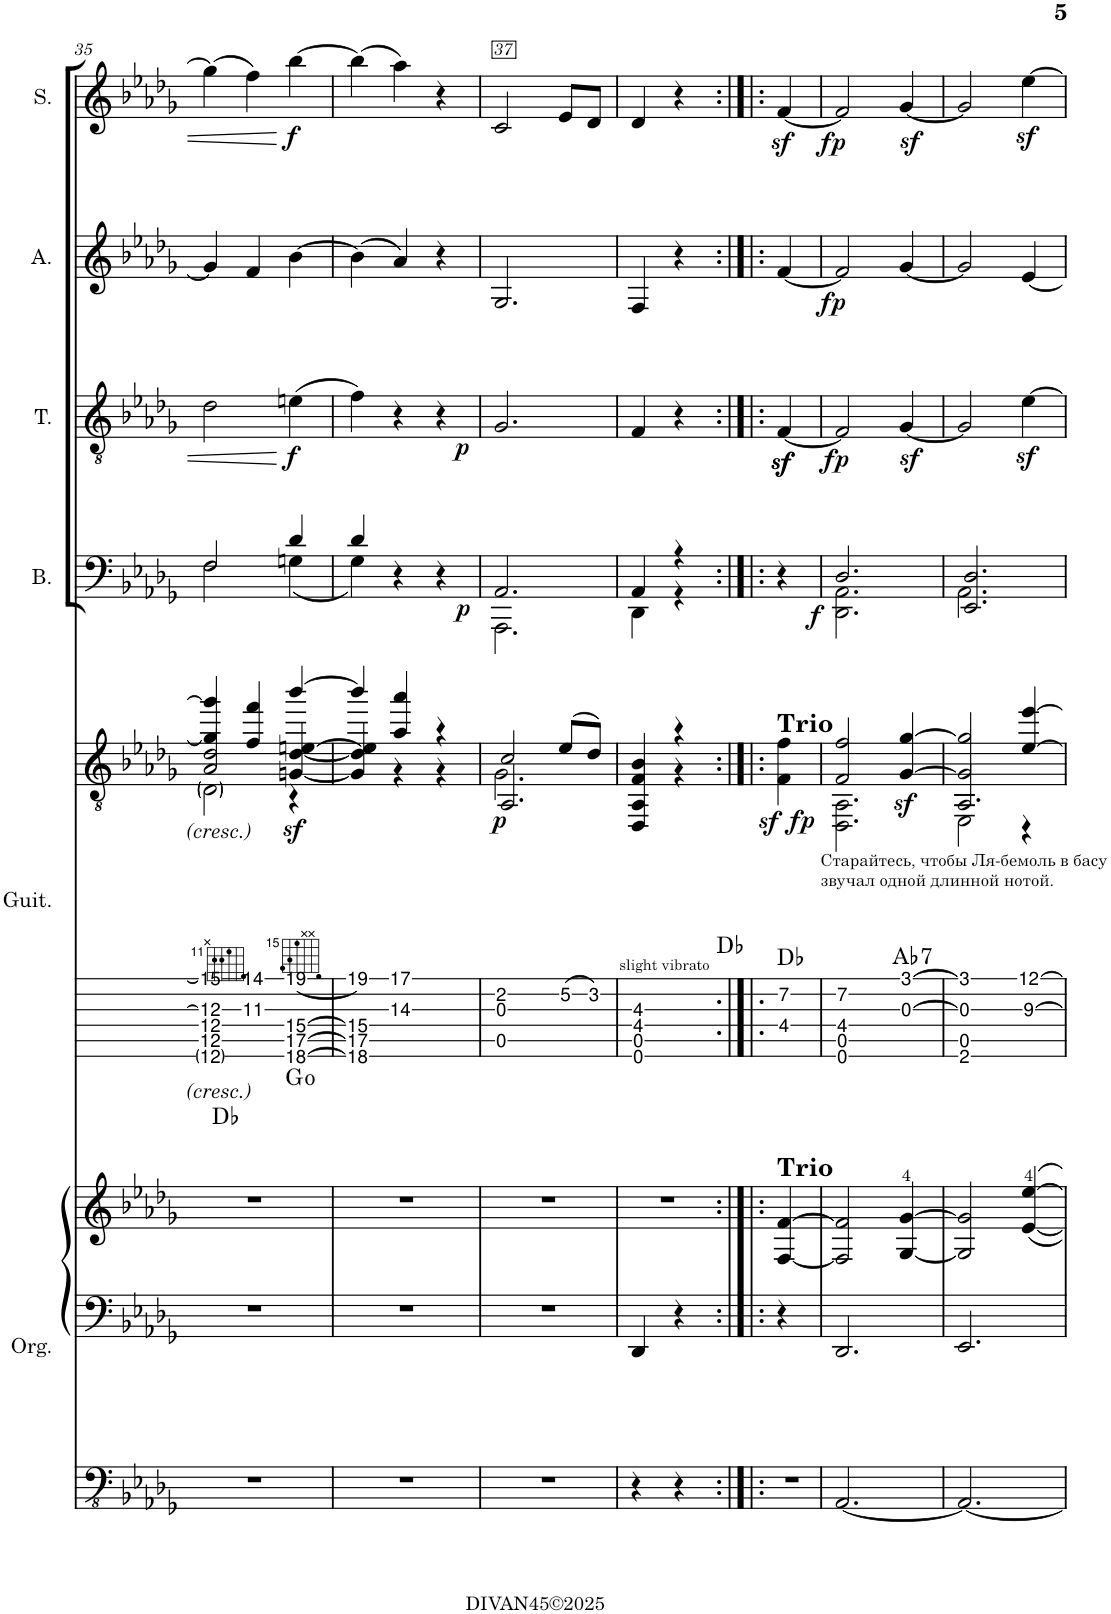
**kern	**kern	**kern	**kern	**kern	**dynam	**harte	**kern	**dynam	**kern	**dynam	**kern	**dynam	**kern	**dynam
*part6	*part6	*part6	*part5	*part5	*part5	*part5	*part4	*part4	*part3	*part3	*part2	*part2	*part1	*part1
*staff9	*staff8	*staff7	*staff6	*staff5	*staff5/6	*	*staff4	*staff4	*staff3	*staff3	*staff2	*staff2	*staff1	*staff1
*I"Pipe Organ	*	*	*I"Guitar D in Eb	*	*	*	*I"Bass	*	*I"Tenor	*	*I"Alto	*	*I"Soprano	*
*I'Org.	*	*	*I'Guit.	*	*	*	*I'B.	*	*I'T.	*	*I'A.	*	*I'S.	*
!!LO:PB:g=z
*clefFv4	*clefF4	*clefG2	*	*clefGv2	*	*	*clefF4	*	*clefGv2	*	*clefG2	*	*clefG2	*
*k[b-e-a-d-g-]	*k[b-e-a-d-g-]	*k[b-e-a-d-g-]	*k[b-e-a-d-g-]	*k[b-e-a-d-g-]	*	*	*k[b-e-a-d-g-]	*	*k[b-e-a-d-g-]	*	*k[b-e-a-d-g-]	*	*k[b-e-a-d-g-]	*
*M3/4	*M3/4	*M3/4	*M3/4	*M3/4	*	*	*M3/4	*	*M3/4	*	*M3/4	*	*M3/4	*
=35	=35	=35	=35	=35	=35	=35	=35	=35	=35	=35	=35	=35	=35	=35
*	*	*	*^	*^	*	*	*^	*	*	*	*	*	*	*
*	*	*	*	*^	*	*^	*	*	*	*	*	*	*	*	*	*	*
2.r	2.r	2.r	4g-] 4gg-]	2A- 2d-	2D-	4g-/] 4gg-/]	2A-/ 2d-/	2D-\	.	Db:maj	2F/	2F\	.	2d-\	.	4g-/]	.	(4gg-\]	.
.	.	.	4f 4ff	.	.	4f/ 4ff/	.	.	.	.	.	.	.	.	.	4f/	.	4ff\)	.
!	!	!	!	!	!	!	!	!	!LO:DY:b	!	!	!	!	!	!LO:DY:b	!	!	!	!LO:DY:b
.	.	.	[<4bb-	[4Gn [4d- [4en	4r	[>4bb-/	[<4Gn/ [<4d-/ [4en/	4r	sf	G:dim	4d-/	(4Gn\	.	(4en\	f	[4b-\	.	[4bb-\	f
*	*	*	*	*v	*v	*	*	*	*	*	*	*	*	*	*	*	*	*	*
*	*	*	*	*	*	*v	*v	*	*	*	*	*	*	*	*	*	*	*
=36	=36	=36	=36	=36	=36	=36	=36	=36	=36	=36	=36	=36	=36	=36	=36	=36	=36
2.r	2.r	2.r	4bb-]	4G] 4d-] 4e]	4bb-/]	4G/] 4d-/] 4e/]	.	.	4d-/	4G-\)	.	4f\)	.	(4b-\]	.	(4bb-\]	.
.	.	.	4a- 4aa-	4r	4a-/ 4aa-/	4r	.	.	4r	2ryy	.	4r	.	4a-/)	.	4aa-\)	.
.	.	.	4r	4r	4r	4r	.	.	4r	.	.	4r	.	4r	.	4r	.
=37	=37	=37	=37	=37	=37	=37	=37	=37	=37	=37	=37	=37	=37	=37	=37	=37	=37
*	*	*	*	*^	*	*^	*	*	*	*	*	*	*	*	*	*	*
!	!	!	!	!	!	!	!	!	!	!	!	!	!	!	!	!	!	!LO:TX:a:i:t=37	!
!	!	!	!	!	!	!	!	!	!LO:DY:b	!	!	!	!LO:DY:b	!	!LO:DY:b	!	!	!	!
2.r	2.r	2.r	2c	2.G-	2.AA-	2c/	2.G-\	2.AA-/	p	.	2.AA-/	2.AAA-\	p	2.G-/	p	2.G-/	.	2c/	.
.	.	.	8e-L	.	.	(8e-/L	.	.	.	.	.	.	.	.	.	.	.	8e-/L	.
.	.	.	8d-J	.	.	8d-/J)	.	.	.	.	.	.	.	.	.	.	.	8d-/J	.
*	*	*	*	*v	*v	*	*	*	*	*	*	*	*	*	*	*	*	*	*
*	*	*	*	*	*	*v	*v	*	*	*	*	*	*	*	*	*	*	*
=38	=38	=38	=38	=38	=38	=38	=38	=38	=38	=38	=38	=38	=38	=38	=38	=38	=38
!	!	!	!LO:TX:a:t=slight vibrato	!	!	!	!	!	!	!	!	!	!	!	!	!	!
4r	4DD-/	2.r	4F 4B-	4DD- 4AA-	4F/ 4B-/	4DD-/ 4AA-/	.	.	4AA-/	4DD-\	.	4F/	.	4F/	.	4d-/	.
4r	4r	.	4r	4r	4r	4r	.	.	4r	4r	.	4r	.	4r	.	4r	.
4ryy	4ryy	.	4ryy	4ryy	4ryy	4ryy	.	Db:maj	4ryy	4ryy	.	4ryy	.	4ryy	.	4ryy	.
=39:|!|:	=39:|!|:	=39:|!|:	=39:|!|:	=39:|!|:	=39:|!|:	=39:|!|:	=39:|!|:	=39:|!|:	=39:|!|:	=39:|!|:	=39:|!|:	=39:|!|:	=39:|!|:	=39:|!|:	=39:|!|:	=39:|!|:	=39:|!|:
!	!	!	!	!	!LO:TX:a:B:t=Trio	!	!	!	!	!	!	!	!	!	!	!	!
!	!	!LO:TX:a:B:t=Trio	!	!	!	!	!	!	!	!	!	!	!	!	!	!	!
!	!	!	!	!	!	!	!LO:DY:b	!	!	!	!	!	!	!	!	!	!
*	*	*	*v	*v	*	*	*	*	*v	*v	*	*	*	*	*	*	*
*	*	*	*	*v	*v	*	*	*	*	*	*	*	*	*	*
4r	4r	[4F/ [4f/	4F 4f	4F\z< 4f\z<	fp	Db:maj	4r	.	[4Fz</	.	[4f/	.	[4fz</	.
=40	=40	=40	=40	=40	=40	=40	=40	=40	=40	=40	=40	=40	=40	=40
*	*	*	*^	*^	*	*	*^	*	*	*	*	*	*	*
*	*	*	*	*	*	*	*	*	*	*^	*	*	*	*	*	*	*
!	!	!	!	!	!LO:TX:b:t=Старайтесь, чтобы Ля-бемоль в басу	!	!	!	!	!	!	!	!	!	!	!	!	!
!	!	!	!	!	!LO:TX:b:t=звучал одной длинной нотой.	!	!	!	!	!	!	!	!	!	!	!	!	!
!	!	!	!	!	!	!	!	!	!	!	!	!LO:DY:b	!	!LO:DY:b	!	!LO:DY:b	!	!LO:DY:b
[2.AAA-/	2.DD-/	2F/] 2f/]	2F 2f	2.DD- 2.AA-	2F/ 2f/	2.DD-\ 2.AA-\	.	.	2.D-/	2.AA-\	2.DD-\	f	2F/]	fp	2f/]	fp	2f/]	fp
!	!	!	!	!	!	!	!LO:DY:b	!LO:H:kt=7	!	!	!	!	!	!	!	!	!	!
.	.	[4G-/ [4g-/	[4G- [4g-	.	[4G-/ [4g-/	.	sf	Ab:7	.	.	.	.	[4G-z</	.	[4g-/	.	[4g-z</	.
=41	=41	=41	=41	=41	=41	=41	=41	=41	=41	=41	=41	=41	=41	=41	=41	=41	=41	=41
*	*	*	*	*^	*	*^	*	*	*	*	*	*	*	*	*	*	*	*
2.AAA-/_	2.EE-/	2G-/] 2g-/]	2G-] 2g-]	2.AA-	2EE-	2G-/] 2g-/]	2.AA-/	2EE-\	.	.	2.D-/	2.AA-\	2.EE-/	.	2G-/]	.	2g-/]	.	2g-/]	.
.	.	[4e-/ [4ee-/	[4e- [4ee-	.	4r	[4e-/ [4ee-/	.	4r	.	.	.	.	.	.	[4e-z<\	.	[4e-/	.	[4ee-z<\	.
*	*	*	*v	*v	*v	*	*	*	*	*	*v	*v	*v	*	*	*	*	*	*	*
*	*	*	*	*v	*v	*v	*	*	*	*	*	*	*	*	*	*
=	=	=	=	=	=	=	=	=	=	=	=	=	=	=
*-	*-	*-	*-	*-	*-	*-	*-	*-	*-	*-	*-	*-	*-	*-
